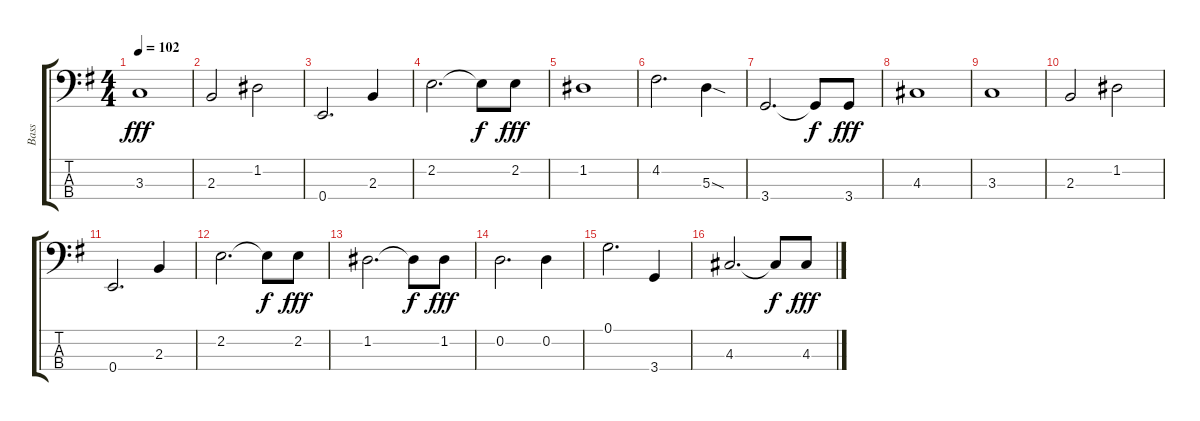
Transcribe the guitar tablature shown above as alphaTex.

\track ("Bass" "Bass") {instrument electricbasspick}
\staff {score tabs}
\tuning (G2 D2 A1 E1) {hide}
\ts (4 4)
\tempo 102
\clef f4
\ks g
3.3.1{dy fff} |
2.3.2 1.2.2 |
0.4.2{d} 2.3.4 |
2.2.2{d} 2.2{t}.8{dy f} 2.2.8{dy fff} |
1.2.1 |
4.2.2{d} 5.3{sod}.4 |
3.4.2{d} 3.4{t}.8{dy f} 3.4.8{dy fff} |
4.3.1 |
3.3.1 |
2.3.2 1.2.2 |
0.4.2{d} 2.3.4 |
2.2.2{d} 2.2{t}.8{dy f} 2.2.8{dy fff} |
1.2.2{d} 1.2{t}.8{dy f} 1.2.8{dy fff} |
0.2.2{d} 0.2.4 |
0.1.2{d} 3.4.4 |
4.3.2{d} 4.3{t}.8{dy f} 4.3.8{dy fff}
